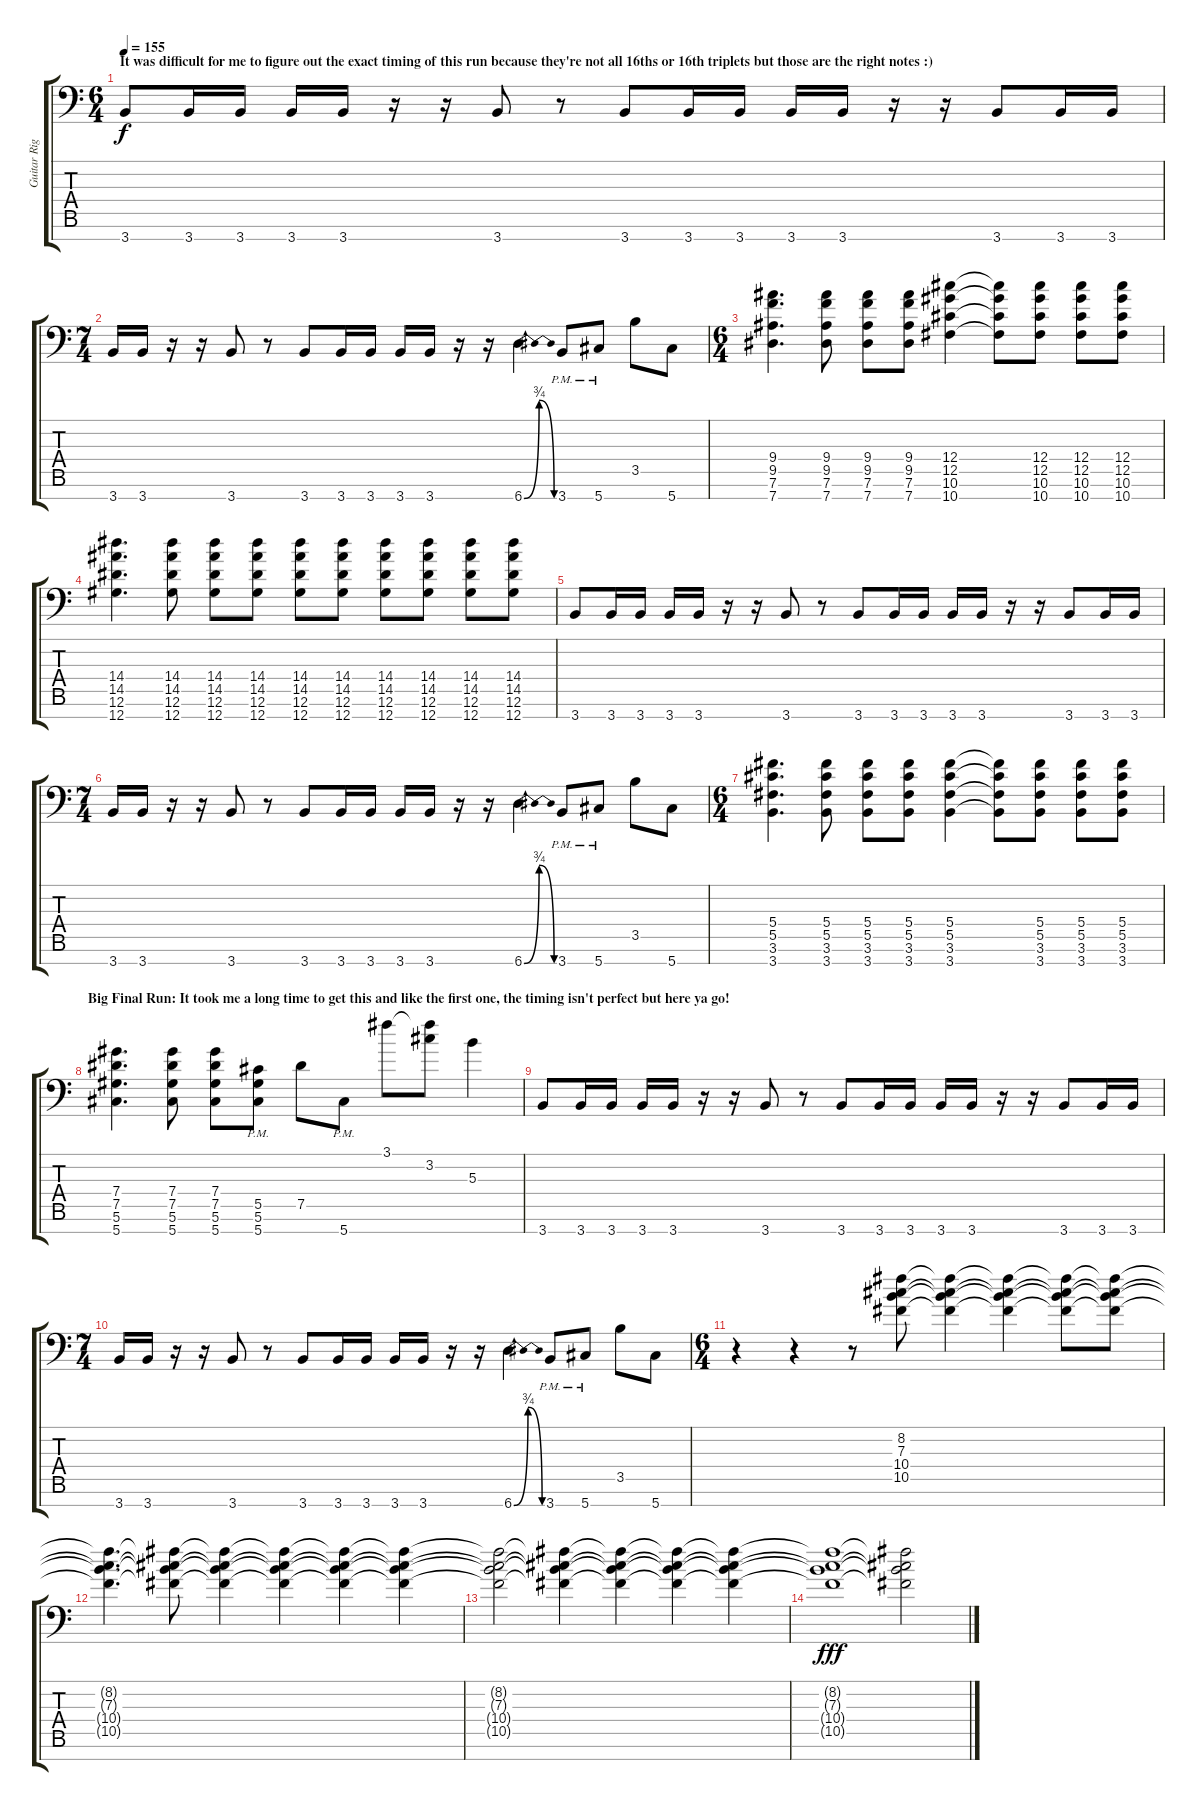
\track ("Guitar Right" "Guitar Rig") {instrument distortionguitar}
\staff {score tabs}
\tuning (Eb4 Bb3 Gb3 Db3 Ab2 Eb2 Ab1) {hide}
\ts (6 4)
\section ("" "It was difficult for me to figure out the exact timing of this run because they're not all 16ths or 16th triplets but those are the right notes :)")
\tempo 155
\clef f4
\ks c
3.7.8{dy f} 3.7.16 3.7.16 3.7.16 3.7.16 r.16 r.16 3.7.8 r.8 3.7.8 3.7.16 3.7.16 3.7.16 3.7.16 r.16 r.16 3.7.8 3.7.16 3.7.16 |
\ts (7 4)
3.7.16 3.7.16 r.16 r.16 3.7.8 r.8 3.7.8 3.7.16 3.7.16 3.7.16 3.7.16 r.16 r.16 6.7{be (bendrelease 0 0 30 3 30 3 60 0)}.4 3.7{pm}.8 5.7{pm}.8 3.5.8 5.7.8 |
\ts (6 4)
(9.4 9.5 7.6 7.7).4{d} (9.4 9.5 7.6 7.7).8 (9.4 9.5 7.6 7.7).8 (9.4 9.5 7.6 7.7).8 (12.4 12.5 10.6 10.7).4 (12.4{t} 12.5{t} 10.6{t} 10.7{t}).8 (12.4 12.5 10.6 10.7).8 (12.4 12.5 10.6 10.7).8 (12.4 12.5 10.6 10.7).8 |
(14.4 14.5 12.6 12.7).4{d} (14.4 14.5 12.6 12.7).8 (14.4 14.5 12.6 12.7).8 (14.4 14.5 12.6 12.7).8 (14.4 14.5 12.6 12.7).8 (14.4 14.5 12.6 12.7).8 (14.4 14.5 12.6 12.7).8 (14.4 14.5 12.6 12.7).8 (14.4 14.5 12.6 12.7).8 (14.4 14.5 12.6 12.7).8 |
3.7.8 3.7.16 3.7.16 3.7.16 3.7.16 r.16 r.16 3.7.8 r.8 3.7.8 3.7.16 3.7.16 3.7.16 3.7.16 r.16 r.16 3.7.8 3.7.16 3.7.16 |
\ts (7 4)
3.7.16 3.7.16 r.16 r.16 3.7.8 r.8 3.7.8 3.7.16 3.7.16 3.7.16 3.7.16 r.16 r.16 6.7{be (bendrelease 0 0 30 3 30 3 60 0)}.4 3.7{pm}.8 5.7{pm}.8 3.5.8 5.7.8 |
\ts (6 4)
(5.4 5.5 3.6 3.7).4{d} (5.4 5.5 3.6 3.7).8 (5.4 5.5 3.6 3.7).8 (5.4 5.5 3.6 3.7).8 (5.4 5.5 3.6 3.7).4 (5.4{t} 5.5{t} 3.6{t} 3.7{t}).8 (5.4 5.5 3.6 3.7).8 (5.4 5.5 3.6 3.7).8 (5.4 5.5 3.6 3.7).8 |
\section ("" "Big Final Run: It took me a long time to get this and like the first one, the timing isn't perfect but here ya go!")
(7.4 7.5 5.6 5.7).4{d} (7.4 7.5 5.6 5.7).8 (7.4 7.5 5.6 5.7).8 (5.5{pm} 5.6{pm} 5.7{pm}).8 7.5.8 5.7{pm}.8 3.1.8 (3.1{t} 3.2).8 5.3.4 |
3.7.8 3.7.16 3.7.16 3.7.16 3.7.16 r.16 r.16 3.7.8 r.8 3.7.8 3.7.16 3.7.16 3.7.16 3.7.16 r.16 r.16 3.7.8 3.7.16 3.7.16 |
\ts (7 4)
3.7.16 3.7.16 r.16 r.16 3.7.8 r.8 3.7.8 3.7.16 3.7.16 3.7.16 3.7.16 r.16 r.16 6.7{be (bendrelease 0 0 30 3 30 3 60 0)}.4 3.7{pm}.8 5.7{pm}.8 3.5.8 5.7.8 |
\ts (6 4)
r.4 r.4 r.8 (8.2 7.3 10.4 10.5).8 (8.2{t} 7.3{t} 10.4{t} 10.5{t}).4 (8.2{t} 7.3{t} 10.4{t} 10.5{t}).4 (8.2{t} 7.3{t} 10.4{t} 10.5{t}).8 (8.2{t} 7.3{t} 10.4{t} 10.5{t}).8 |
(8.2{t} 7.3{t} 10.4{t} 10.5{t}).4{d} (8.2{t} 7.3{t} 10.4{t} 10.5{t}).8 (8.2{t} 7.3{t} 10.4{t} 10.5{t}).4 (8.2{t} 7.3{t} 10.4{t} 10.5{t}).4 (8.2{t} 7.3{t} 10.4{t} 10.5{t}).4 (8.2{t} 7.3{t} 10.4{t} 10.5{t}).4 |
(8.2{t} 7.3{t} 10.4{t} 10.5{t}).2 (8.2{t} 7.3{t} 10.4{t} 10.5{t}).4 (8.2{t} 7.3{t} 10.4{t} 10.5{t}).4 (8.2{t} 7.3{t} 10.4{t} 10.5{t}).4 (8.2{t} 7.3{t} 10.4{t} 10.5{t}).4 |
(8.2{t} 7.3{t} 10.4{t} 10.5{t}).1{dy fff} (8.2{t} 7.3{t} 10.4{t} 10.5{t}).2
